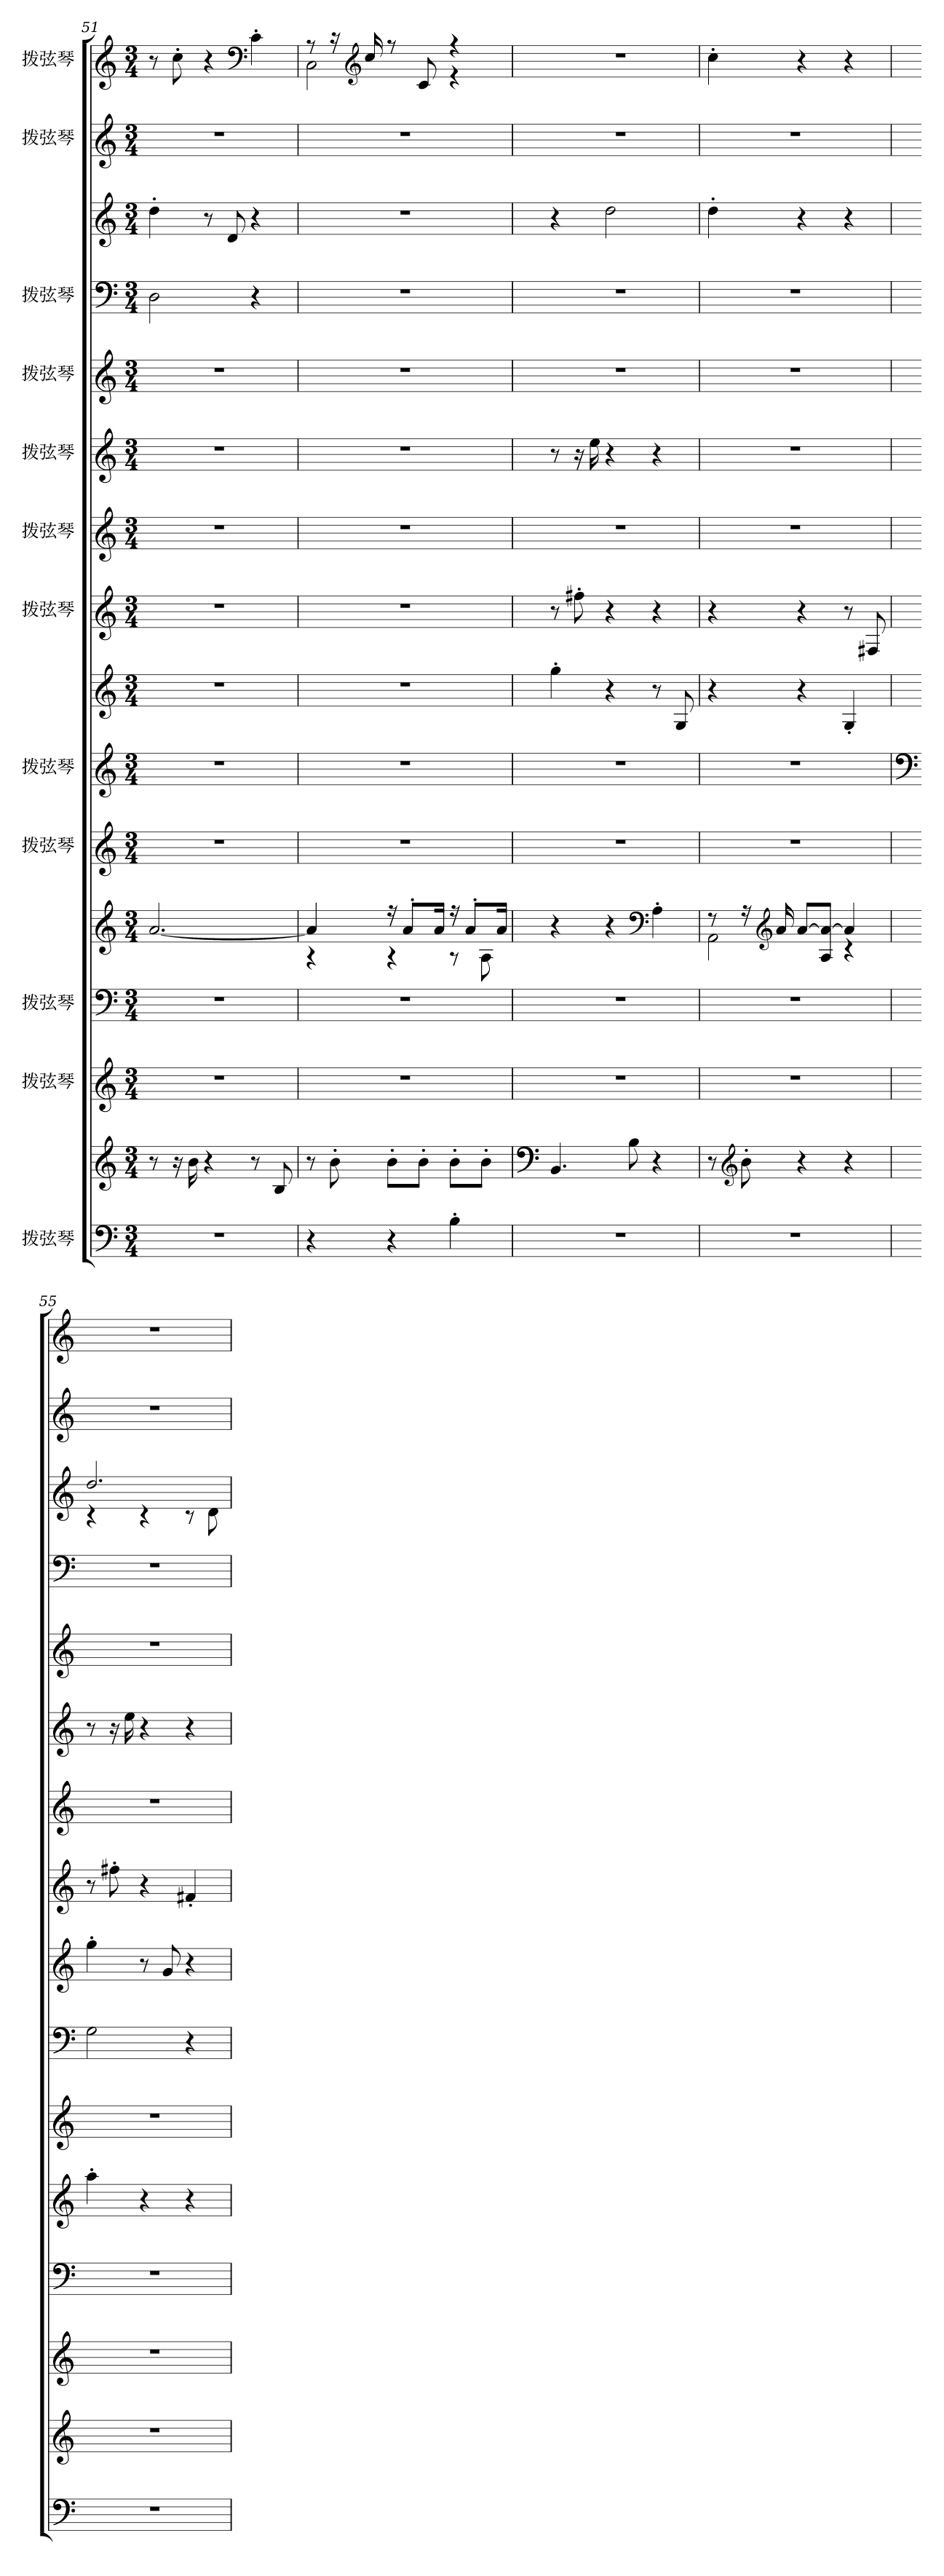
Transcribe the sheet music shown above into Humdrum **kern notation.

**kern	**kern	**kern	**kern	**kern	**kern	**kern	**kern	**kern	**kern	**kern	**kern	**kern	**kern	**kern	**kern
*part12	*part12	*part11	*part10	*part10	*part9	*part8	*part8	*part7	*part6	*part5	*part4	*part3	*part3	*part2	*part1
*staff16	*staff15	*staff14	*staff13	*staff12	*staff11	*staff10	*staff9	*staff8	*staff7	*staff6	*staff5	*staff4	*staff3	*staff2	*staff1
*I"拨弦琴	*	*I"拨弦琴	*I"拨弦琴	*	*I"拨弦琴	*I"拨弦琴	*	*I"拨弦琴	*I"拨弦琴	*I"拨弦琴	*I"拨弦琴	*I"拨弦琴	*	*I"拨弦琴	*I"拨弦琴
*clefF4	*clefG2	*clefG2	*clefF4	*clefG2	*clefG2	*clefG2	*clefG2	*clefG2	*clefG2	*clefG2	*clefG2	*clefF4	*clefG2	*clefG2	*clefG2
*k[]	*k[]	*k[]	*k[]	*k[]	*k[]	*k[]	*k[]	*k[]	*k[]	*k[]	*k[]	*k[]	*k[]	*k[]	*k[]
*M3/4	*M3/4	*M3/4	*M3/4	*M3/4	*M3/4	*M3/4	*M3/4	*M3/4	*M3/4	*M3/4	*M3/4	*M3/4	*M3/4	*M3/4	*M3/4
=51	=51	=51	=51	=51	=51	=51	=51	=51	=51	=51	=51	=51	=51	=51	=51
2.r	8r	2.r	2.r	[2.a/	2.r	2.r	2.r	2.r	2.r	2.r	2.r	2D\	4dd'\	2.r	8r
.	16r	.	.	.	.	.	.	.	.	.	.	.	.	.	8cc'\
.	16b\	.	.	.	.	.	.	.	.	.	.	.	.	.	.
.	4r	.	.	.	.	.	.	.	.	.	.	.	8r	.	4r
.	.	.	.	.	.	.	.	.	.	.	.	.	8d/	.	.
*	*	*	*	*	*	*	*	*	*	*	*	*	*	*	*clefF4
.	8r	.	.	.	.	.	.	.	.	.	.	4r	4r	.	4c'\
.	8B/	.	.	.	.	.	.	.	.	.	.	.	.	.	.
=52	=52	=52	=52	=52	=52	=52	=52	=52	=52	=52	=52	=52	=52	=52	=52
*	*	*	*	*^	*	*	*	*	*	*	*	*	*	*	*^
4r	8r	2.r	2.r	4a/]	4r	2.r	2.r	2.r	2.r	2.r	2.r	2.r	2.r	2.r	2.r	8r	2C\
.	8b'\	.	.	.	.	.	.	.	.	.	.	.	.	.	.	16r	.
*	*	*	*	*	*	*	*	*	*	*	*	*	*	*	*	*clefG2	*
.	.	.	.	.	.	.	.	.	.	.	.	.	.	.	.	16cc/	.
4r	8b'\L	.	.	16r	4r	.	.	.	.	.	.	.	.	.	.	8r	.
.	.	.	.	8a'/L	.	.	.	.	.	.	.	.	.	.	.	.	.
.	8b'\J	.	.	.	.	.	.	.	.	.	.	.	.	.	.	8c/	.
.	.	.	.	16a/Jk	.	.	.	.	.	.	.	.	.	.	.	.	.
4B'\	8b'\L	.	.	16r	8r	.	.	.	.	.	.	.	.	.	.	4r	4r
.	.	.	.	8a'/L	.	.	.	.	.	.	.	.	.	.	.	.	.
.	8b'\J	.	.	.	8A\	.	.	.	.	.	.	.	.	.	.	.	.
.	.	.	.	16a/Jk	.	.	.	.	.	.	.	.	.	.	.	.	.
*	*	*	*	*v	*v	*	*	*	*	*	*	*	*	*	*	*v	*v
!!LO:PB:g=z
=53	=53	=53	=53	=53	=53	=53	=53	=53	=53	=53	=53	=53	=53	=53	=53
*	*clefF4	*	*	*	*	*	*	*	*	*	*	*	*	*	*
2.r	4.BB/	2.r	2.r	4r	2.r	2.r	4gg'\	8r	2.r	8r	2.r	2.r	4r	2.r	2.r
.	.	.	.	.	.	.	.	8ff#X'\	.	16r	.	.	.	.	.
.	.	.	.	.	.	.	.	.	.	16ee\	.	.	.	.	.
.	.	.	.	4r	.	.	4r	4r	.	4r	.	.	2dd\	.	.
.	8B\	.	.	.	.	.	.	.	.	.	.	.	.	.	.
*	*	*	*	*clefF4	*	*	*	*	*	*	*	*	*	*	*
.	4r	.	.	4A'\	.	.	8r	4r	.	4r	.	.	.	.	.
.	.	.	.	.	.	.	8G/	.	.	.	.	.	.	.	.
=54	=54	=54	=54	=54	=54	=54	=54	=54	=54	=54	=54	=54	=54	=54	=54
*	*	*	*	*^	*	*	*	*	*	*	*	*	*	*	*
2.r	8r	2.r	2.r	8r	2AA\	2.r	2.r	4r	4r	2.r	2.r	2.r	2.r	4dd'\	2.r	4cc'\
*	*clefG2	*	*	*	*	*	*	*	*	*	*	*	*	*	*	*
.	8b'\	.	.	16r	.	.	.	.	.	.	.	.	.	.	.	.
*	*	*	*	*clefG2	*	*	*	*	*	*	*	*	*	*	*	*
.	.	.	.	16a/	.	.	.	.	.	.	.	.	.	.	.	.
.	4r	.	.	[8a/L	.	.	.	4r	4r	.	.	.	.	4r	.	4r
.	.	.	.	8A/ 8a/_J	.	.	.	.	.	.	.	.	.	.	.	.
.	4r	.	.	4a/]	4r	.	.	4G'/	8r	.	.	.	.	4r	.	4r
.	.	.	.	.	.	.	.	.	8F#X/	.	.	.	.	.	.	.
*	*	*	*	*v	*v	*	*	*	*	*	*	*	*	*	*	*
=55	=55	=55	=55	=55	=55	=55	=55	=55	=55	=55	=55	=55	=55	=55	=55
*	*	*	*	*	*	*clefF4	*	*	*	*	*	*	*	*	*
*	*	*	*	*	*	*	*	*	*	*	*	*	*^	*	*
2.r	2.r	2.r	2.r	4aa'\	2.r	2G\	4gg'\	8r	2.r	8r	2.r	2.r	2.dd/	4r	2.r	2.r
.	.	.	.	.	.	.	.	8ff#X'\	.	16r	.	.	.	.	.	.
.	.	.	.	.	.	.	.	.	.	16ee\	.	.	.	.	.	.
.	.	.	.	4r	.	.	8r	4r	.	4r	.	.	.	4r	.	.
.	.	.	.	.	.	.	8g/	.	.	.	.	.	.	.	.	.
.	.	.	.	4r	.	4r	4r	4f#X'/	.	4r	.	.	.	8r	.	.
.	.	.	.	.	.	.	.	.	.	.	.	.	.	8d\	.	.
*	*	*	*	*	*	*	*	*	*	*	*	*	*v	*v	*	*
=	=	=	=	=	=	=	=	=	=	=	=	=	=	=	=
*-	*-	*-	*-	*-	*-	*-	*-	*-	*-	*-	*-	*-	*-	*-	*-
